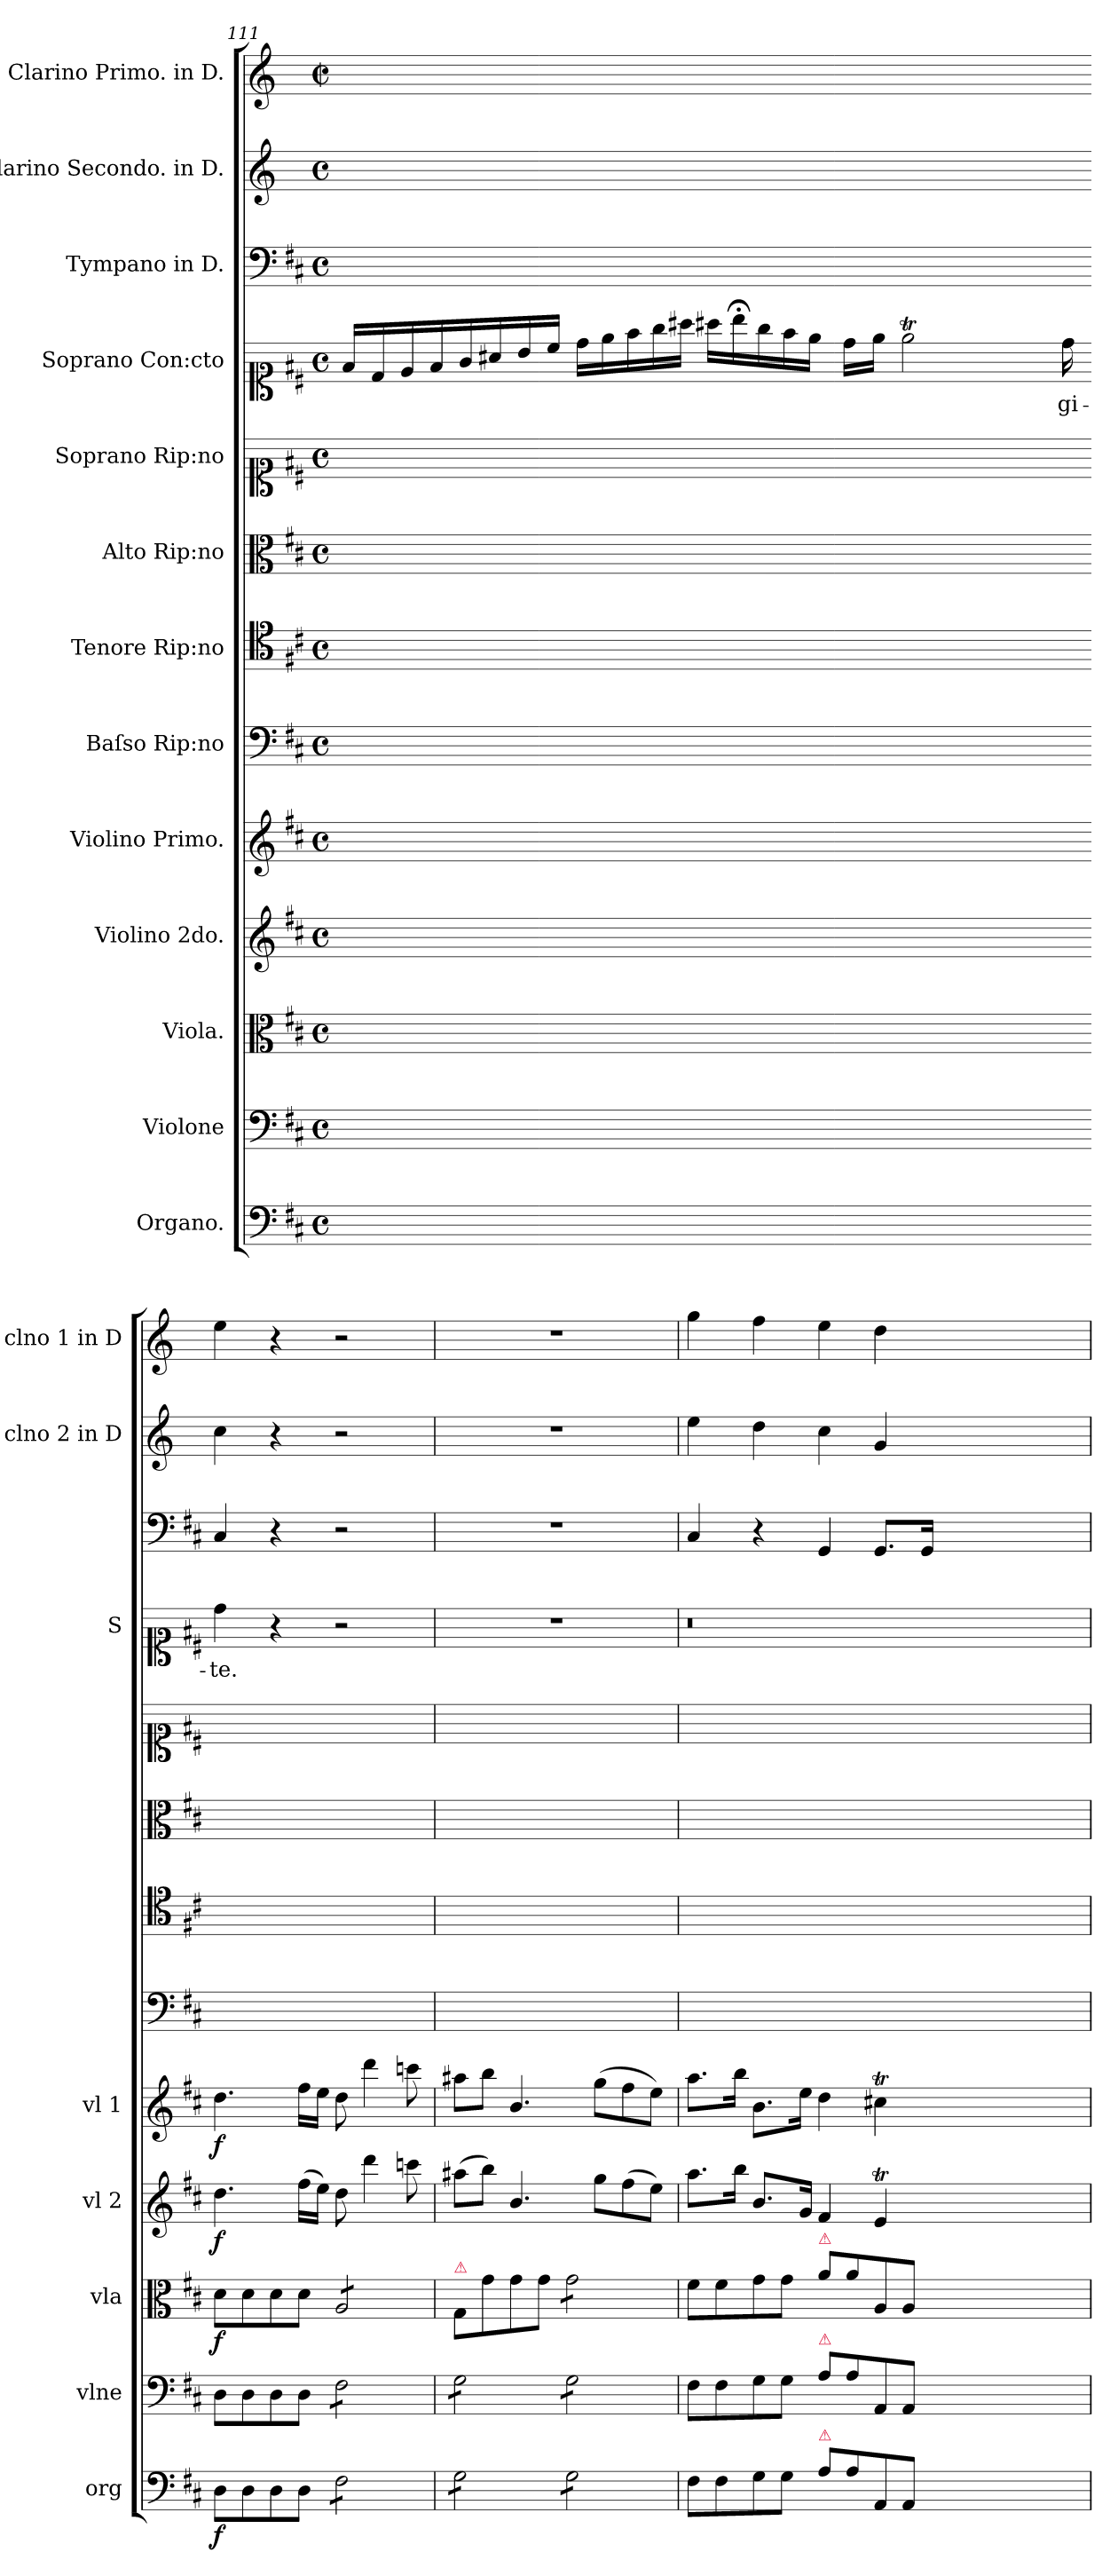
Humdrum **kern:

**kern	**dynam	**kern	**kern	**dynam	**kern	**dynam	**kern	**dynam	**kern	**kern	**kern	**kern	**kern	**text	**kern	**kern	**kern
*part13	*part13	*part12	*part11	*part11	*part10	*part10	*part9	*part9	*part8	*part7	*part6	*part5	*part4	*part4	*part3	*part2	*part1
*staff13	*staff13	*staff12	*staff11	*staff11	*staff10	*staff10	*staff9	*staff9	*staff8	*staff7	*staff6	*staff5	*staff4	*staff4	*staff3	*staff2	*staff1
*I"Organo.	*	*I"Violone	*I"Viola.	*	*I"Violino 2do.	*	*I"Violino Primo.	*	*I"Baſso Rip:no	*I"Tenore Rip:no	*I"Alto Rip:no	*I"Soprano Rip:no	*I"Soprano Con:cto	*	*I"Tympano in D.	*I"Clarino Secondo. in D.	*I"Clarino Primo. in D.
*I'org	*	*I'vlne	*I'vla	*	*I'vl 2	*	*I'vl 1	*	*	*	*	*	*I'S	*	*	*I'clno 2 in D	*I'clno 1 in D
*clefF4	*	*clefF4	*clefC3	*	*clefG2	*	*clefG2	*	*clefF4	*clefC4	*clefC3	*clefC1	*clefC1	*	*clefF4	*clefG2	*clefG2
*	*	*	*	*	*	*	*	*	*	*	*	*	*	*	*ITrd-1c-1	*ITrd-1c-2	*ITrd-1c-2
*k[f#c#]	*	*k[f#c#]	*k[f#c#]	*	*k[f#c#]	*	*k[f#c#]	*	*k[f#c#]	*k[f#c#]	*k[f#c#]	*k[f#c#]	*k[f#c#]	*	*k[b-e-a-]	*k[f#c#]	*k[f#c#]
*M4/4	*	*M4/4	*M4/4	*	*M4/4	*	*M4/4	*	*M4/4	*M4/4	*M4/4	*M4/4	*M4/4	*	*M4/4	*M4/4	*M4/4
*met(c)	*	*met(c)	*met(c)	*	*met(c)	*	*met(c)	*	*met(c)	*met(c)	*met(c)	*met(c)	*met(c)	*	*met(c)	*met(c)	*met(c|)
=111	=111	=111	=111	=111	=111	=111	=111	=111	=111	=111	=111	=111	=111	=111	=111	=111	=111
1ryy	.	1ryy	1ryy	.	1ryy	.	1ryy	.	1ryy	1ryy	1ryy	1ryy	16f#/LL	.	1ryy	1ryy	1ryy
.	.	.	.	.	.	.	.	.	.	.	.	.	16d/	.	.	.	.
.	.	.	.	.	.	.	.	.	.	.	.	.	16e/	.	.	.	.
.	.	.	.	.	.	.	.	.	.	.	.	.	16f#/	.	.	.	.
.	.	.	.	.	.	.	.	.	.	.	.	.	16g/	.	.	.	.
.	.	.	.	.	.	.	.	.	.	.	.	.	16a#/	.	.	.	.
.	.	.	.	.	.	.	.	.	.	.	.	.	16b/	.	.	.	.
.	.	.	.	.	.	.	.	.	.	.	.	.	16cc#/JJ	.	.	.	.
*	*	*	*	*	*	*	*	*	*	*	*	*	*Xtuplet	*	*	*	*
.	.	.	.	.	.	.	.	.	.	.	.	.	20dd\LL	.	.	.	.
.	.	.	.	.	.	.	.	.	.	.	.	.	20ee\	.	.	.	.
.	.	.	.	.	.	.	.	.	.	.	.	.	20ff#\	.	.	.	.
.	.	.	.	.	.	.	.	.	.	.	.	.	20gg\	.	.	.	.
.	.	.	.	.	.	.	.	.	.	.	.	.	20aa#X\JJ	.	.	.	.
.	.	.	.	.	.	.	.	.	.	.	.	.	20aa#X\LL	.	.	.	.
.	.	.	.	.	.	.	.	.	.	.	.	.	20bb;<\	.	.	.	.
.	.	.	.	.	.	.	.	.	.	.	.	.	20gg\	.	.	.	.
.	.	.	.	.	.	.	.	.	.	.	.	.	20ff#\	.	.	.	.
.	.	.	.	.	.	.	.	.	.	.	.	.	20ee\JJ	.	.	.	.
=	=	=	=	=	=	=	=	=	=	=	=	=	=-	=	=	=	=
1ryy	.	1ryy	1ryy	.	1ryy	.	1ryy	.	1ryy	1ryy	1ryy	1ryy	16dd\LL	.	1ryy	1ryy	1ryy
.	.	.	.	.	.	.	.	.	.	.	.	.	16ee\JJ	.	.	.	.
!	!	!	!	!	!	!	!	!	!	!	!	!	!LO:N:vis=2	!	!	!	!
.	.	.	.	.	.	.	.	.	.	.	.	.	2.eeT\	.	.	.	.
.	.	.	.	.	.	.	.	.	.	.	.	.	16ryy	.	.	.	.
.	.	.	.	.	.	.	.	.	.	.	.	.	16dd\	-gi-	.	.	.
=	=	=	=	=	=	=	=	=	=	=	=	=	=-	=	=	=	=
!	!	!	!	!	!	!LO:DY:b	!	!LO:DY:b	!	!	!	!	!	!	!	!	!
8D\L	f	8D\L	8d\L	f	4.dd\	f	4.dd\	f	1ryy	1ryy	1ryy	1ryy	4dd\	-te.	4D/	4dd\	4ff#\
8D\	.	8D\	8d\	.	.	.	.	.	.	.	.	.	.	.	.	.	.
8D\	.	8D\	8d\	.	.	.	.	.	.	.	.	.	4r	.	4r	4r	4r
8D\J	.	8D\J	8d\J	.	(16ff#\LL	.	16ff#\LL	.	.	.	.	.	.	.	.	.	.
.	.	.	.	.	16ee\JJ)	.	16ee\JJ	.	.	.	.	.	.	.	.	.	.
*tremolo	*	*	*	*	*	*	*	*	*	*	*	*	*	*	*	*	*
*	*	*tremolo	*	*	*	*	*	*	*	*	*	*	*	*	*	*	*
*	*	*	*tremolo	*	*	*	*	*	*	*	*	*	*	*	*	*	*
8F#\L	.	8F#\L	8A/L	.	8dd\	.	8dd\	.	.	.	.	.	2r	.	2r	2r	2r
8F#\	.	8F#\	8A/	.	4ddd\	.	4ddd\	.	.	.	.	.	.	.	.	.	.
8F#\	.	8F#\	8A/	.	.	.	.	.	.	.	.	.	.	.	.	.	.
8F#\J	.	8F#\J	8A/J	.	8cccn\	.	8cccn\	.	.	.	.	.	.	.	.	.	.
*	*	*	*Xtremolo	*	*	*	*	*	*	*	*	*	*	*	*	*	*
=112	=112	=112	=112	=112	=112	=112	=112	=112	=112	=112	=112	=112	=112	=112	=112	=112	=112
!	!	!	!LO:TX:a:color=crimson:t=⚠	!	!	!	!	!	!	!	!	!	!	!	!	!	!
8G\L	.	8G\L	8G/L	.	(8aa#X\L	.	8aa#X\L	.	1ryy	1ryy	1ryy	1ryy	1r	.	1r	1r	1r
8G\	.	8G\	8g\	.	8bb\J)	.	8bb\J	.	.	.	.	.	.	.	.	.	.
8G\	.	8G\	8g\	.	4.b/	.	4.b/	.	.	.	.	.	.	.	.	.	.
8G\J	.	8G\J	8g\J	.	.	.	.	.	.	.	.	.	.	.	.	.	.
*	*	*	*tremolo	*	*	*	*	*	*	*	*	*	*	*	*	*	*
8G\L	.	8G\L	8g\L	.	.	.	.	.	.	.	.	.	.	.	.	.	.
8G\	.	8G\	8g\	.	8gg\L	.	(8gg\L	.	.	.	.	.	.	.	.	.	.
8G\	.	8G\	8g\	.	(8ff#\	.	8ff#\	.	.	.	.	.	.	.	.	.	.
8G\J	.	8G\J	8g\J	.	8ee\J)	.	8ee\J)	.	.	.	.	.	.	.	.	.	.
*	*	*	*Xtremolo	*	*	*	*	*	*	*	*	*	*	*	*	*	*
*	*	*Xtremolo	*	*	*	*	*	*	*	*	*	*	*	*	*	*	*
*Xtremolo	*	*	*	*	*	*	*	*	*	*	*	*	*	*	*	*	*
=113	=113	=113	=113	=113	=113	=113	=113	=113	=113	=113	=113	=113	=113	=113	=113	=113	=113
8F#\L	.	8F#\L	8f#\L	.	8.aa\L	.	8.aa\L	.	1ryy	1ryy	1ryy	1ryy	0.r	.	4D/	4ff#\	4aa\
8F#\	.	8F#\	8f#\	.	.	.	.	.	.	.	.	.	.	.	.	.	.
.	.	.	.	.	16bb\Jk	.	16bb\Jk	.	.	.	.	.	.	.	.	.	.
8G\	.	8G\	8g\	.	8.b/L	.	8.b\L	.	.	.	.	.	.	.	4r	4ee\	4gg\
8G\J	.	8G\J	8g\J	.	.	.	.	.	.	.	.	.	.	.	.	.	.
.	.	.	.	.	16g/Jk	.	16ee\Jk	.	.	.	.	.	.	.	.	.	.
!	!	!	!LO:TX:a:color=crimson:t=⚠	!	!	!	!	!	!	!	!	!	!	!	!	!	!
!	!	!LO:TX:a:color=crimson:t=⚠	!	!	!	!	!	!	!	!	!	!	!	!	!	!	!
!LO:TX:a:color=crimson:t=⚠	!	!	!	!	!	!	!	!	!	!	!	!	!	!	!	!	!
8A\L	.	8A\L	8a\L	.	4f#/	.	4dd\	.	.	.	.	.	.	.	4AA-/	4dd\	4ff#\
8A\	.	8A\	8a\	.	.	.	.	.	.	.	.	.	.	.	.	.	.
8AA/	.	8AA/	8A/	.	4eT/	.	4cc#Xt\	.	.	.	.	.	.	.	8.AA-/L	4a/	4ee\
8AA/J	.	8AA/J	8A/J	.	.	.	.	.	.	.	.	.	.	.	.	.	.
.	.	.	.	.	.	.	.	.	.	.	.	.	.	.	16AA-/Jk	.	.
0ryy	.	0ryy	0ryy	.	0ryy	.	0ryy	.	0ryy	0ryy	0ryy	0ryy	.	.	0ryy	0ryy	0ryy
=	=	=	=	=	=	=	=	=	=	=	=	=	=	=	=	=	=
*-	*-	*-	*-	*-	*-	*-	*-	*-	*-	*-	*-	*-	*-	*-	*-	*-	*-
